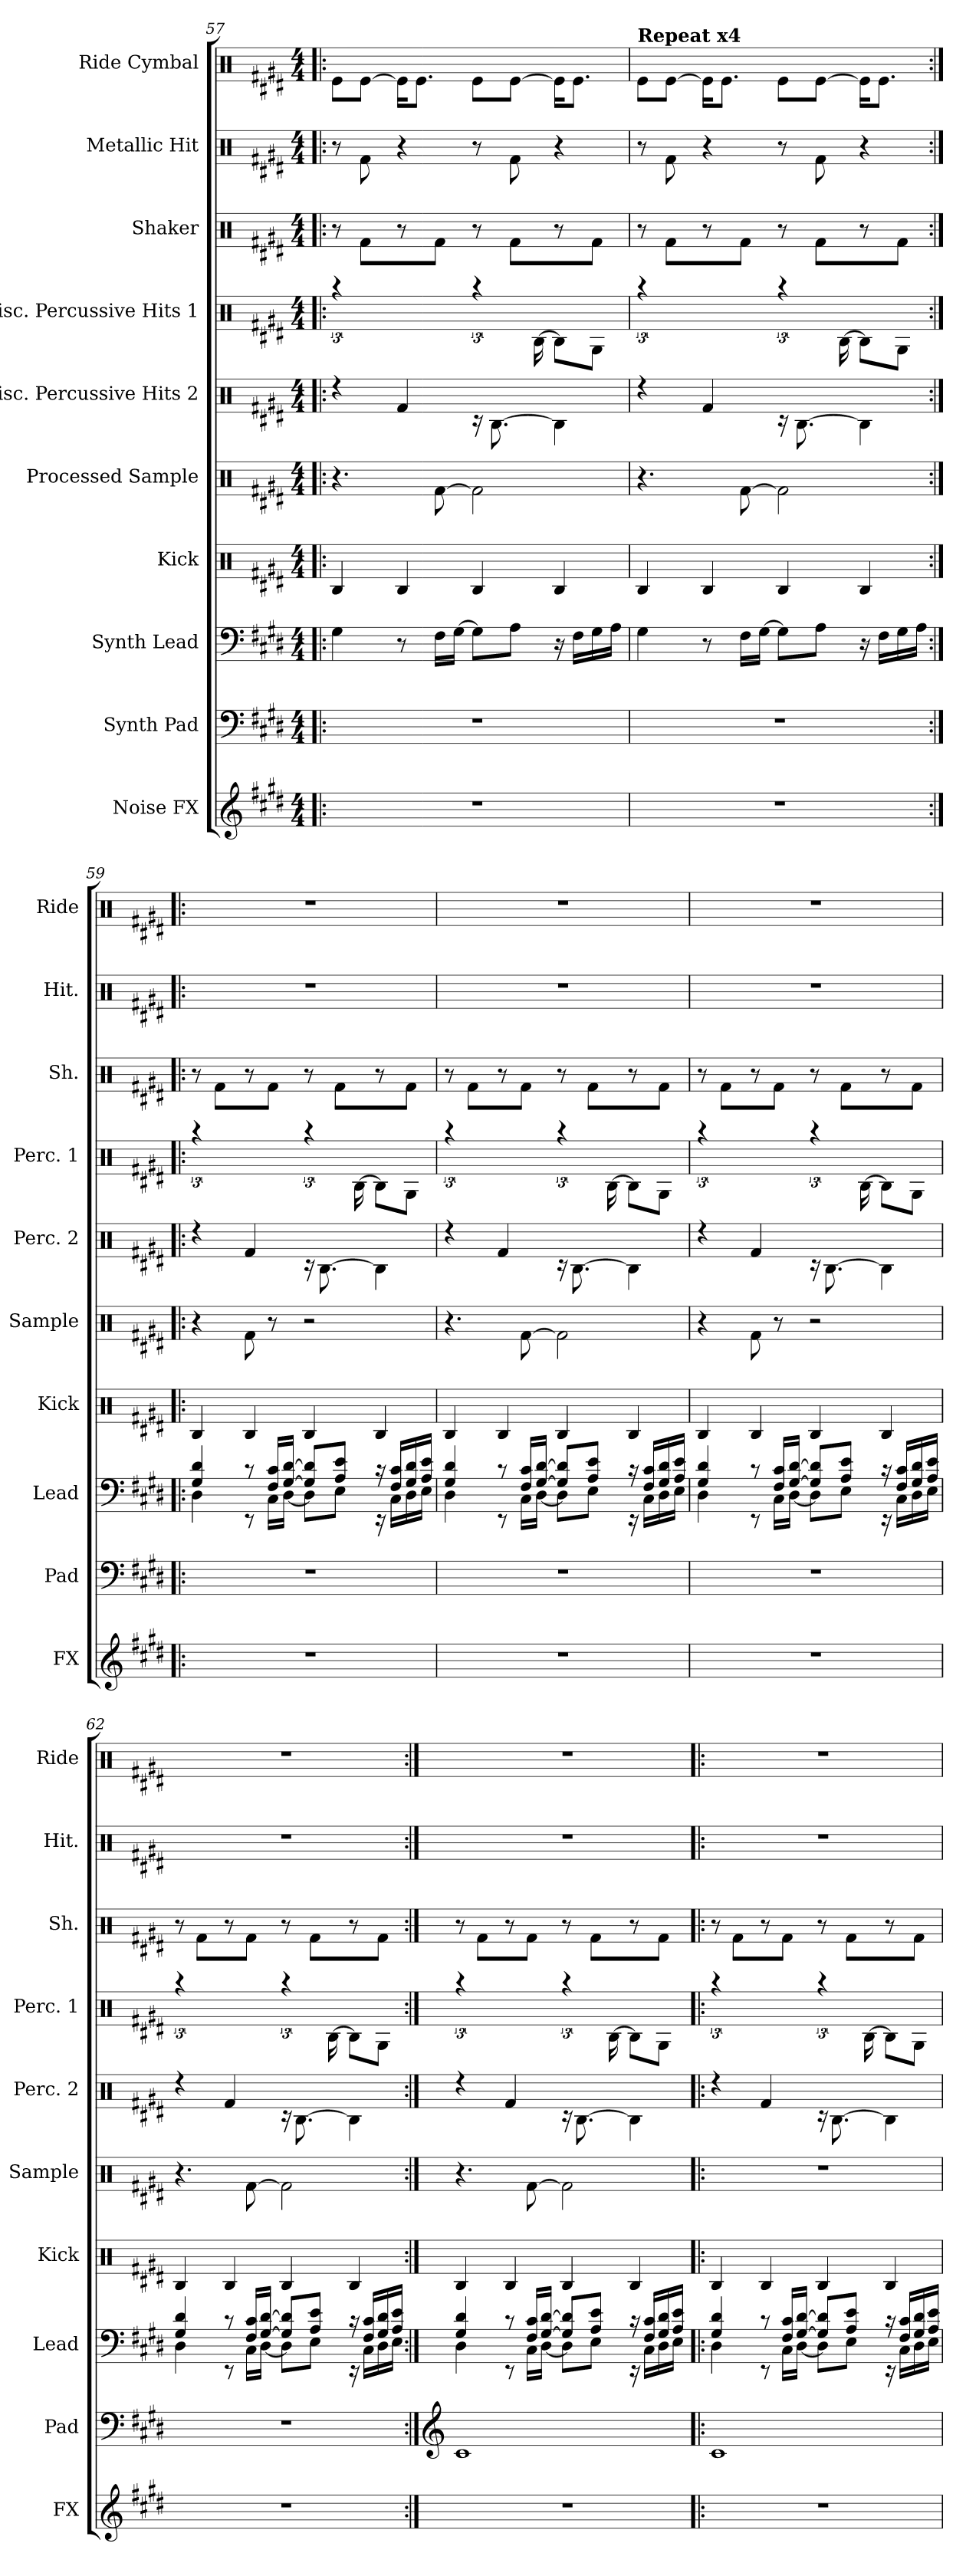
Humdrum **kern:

**kern	**kern	**kern	**kern	**kern	**kern	**kern	**kern	**kern	**kern
*part10	*part9	*part8	*part7	*part6	*part5	*part4	*part3	*part2	*part1
*staff10	*staff9	*staff8	*staff7	*staff6	*staff5	*staff4	*staff3	*staff2	*staff1
*I"Noise FX	*I"Synth Pad	*I"Synth Lead	*I"Kick	*I"Processed Sample	*I"Misc. Percussive Hits 2	*I"Misc. Percussive Hits 1	*I"Shaker	*I"Metallic Hit	*I"Ride Cymbal
*I'FX	*I'Pad	*I'Lead	*I'Kick	*I'Sample	*I'Perc. 2	*I'Perc. 1	*I'Sh.	*I'Hit.	*I'Ride
*clefG2	*clefF4	*clefF4	*clefX	*clefX	*clefX	*clefX	*clefX	*clefX	*clefX
*k[f#c#g#d#]	*k[f#c#g#d#]	*k[f#c#g#d#]	*k[f#c#g#d#]	*k[f#c#g#d#]	*k[f#c#g#d#]	*k[f#c#g#d#]	*k[f#c#g#d#]	*k[f#c#g#d#]	*k[f#c#g#d#]
*E:	*E:	*E:	*E:	*E:	*E:	*E:	*E:	*E:	*E:
*M4/4	*M4/4	*M4/4	*M4/4	*M4/4	*M4/4	*M4/4	*M4/4	*M4/4	*M4/4
=57!|:	=57!|:	=57!|:	=57!|:	=57!|:	=57!|:	=57!|:	=57!|:	=57!|:	=57!|:
*	*	*	*	*	*^	*^	*	*	*
1r	1r	4G#\	4RB/	4.r	4rdd	2ryy	6raa	2ryy	8r	8r	8Re\L
.	.	.	.	.	.	.	.	.	8Rf\L	8Rf\	[8Re\J
.	.	.	.	.	.	.	12R/	.	.	.	.
.	.	8r	4RB/	.	4Rf/	.	4R/	.	8r	4r	16Re\KL]
.	.	.	.	.	.	.	.	.	.	.	8.Re\J
.	.	16F#\LL	.	[8Rf\	.	.	.	.	8Rf\J	.	.
.	.	[16G#\JJ	.	.	.	.	.	.	.	.	.
.	.	8G#\L]	4RB/	2Rf\]	2ryy	16rc	6raa	8ryy	8r	8r	8Re\L
.	.	.	.	.	.	[<8.RB\	.	.	.	.	.
.	.	8A\J	.	.	.	.	.	16ryy	8Rf\L	8Rf\	[8Re\J
.	.	.	.	.	.	.	12R/	.	.	.	.
.	.	.	.	.	.	.	.	[<16RB\	.	.	.
.	.	16r	4RB/	.	.	4RB\]	4R/	8RB\L]	8r	4r	16Re\KL]
.	.	16F#\LL	.	.	.	.	.	.	.	.	8.Re\J
.	.	16G#\	.	.	.	.	.	8RG\J	8Rf\J	.	.
.	.	16A\JJ	.	.	.	.	.	.	.	.	.
=58	=58	=58	=58	=58	=58	=58	=58	=58	=58	=58	=58
!	!	!	!	!	!	!	!	!	!	!	!LO:TX:a:B:t=Repeat x4
1r	1r	4G#\	4RB/	4.r	4rdd	2ryy	6raa	2ryy	8r	8r	8Re\L
.	.	.	.	.	.	.	.	.	8Rf\L	8Rf\	[8Re\J
.	.	.	.	.	.	.	12R/	.	.	.	.
.	.	8r	4RB/	.	4Rf/	.	4R/	.	8r	4r	16Re\KL]
.	.	.	.	.	.	.	.	.	.	.	8.Re\J
.	.	16F#\LL	.	[8Rf\	.	.	.	.	8Rf\J	.	.
.	.	[16G#\JJ	.	.	.	.	.	.	.	.	.
.	.	8G#\L]	4RB/	2Rf\]	2ryy	16rc	6raa	8ryy	8r	8r	8Re\L
.	.	.	.	.	.	[<8.RB\	.	.	.	.	.
.	.	8A\J	.	.	.	.	.	16ryy	8Rf\L	8Rf\	[8Re\J
.	.	.	.	.	.	.	12R/	.	.	.	.
.	.	.	.	.	.	.	.	[<16RB\	.	.	.
.	.	16r	4RB/	.	.	4RB\]	4R/	8RB\L]	8r	4r	16Re\KL]
.	.	16F#\LL	.	.	.	.	.	.	.	.	8.Re\J
.	.	16G#\	.	.	.	.	.	8RG\J	8Rf\J	.	.
.	.	16A\JJ	.	.	.	.	.	.	.	.	.
=59:|!|:	=59:|!|:	=59:|!|:	=59:|!|:	=59:|!|:	=59:|!|:	=59:|!|:	=59:|!|:	=59:|!|:	=59:|!|:	=59:|!|:	=59:|!|:
*	*	*^	*	*	*	*	*	*	*	*	*
1r	1r	4G#/ 4d#/	4D#\	4RB/	4r	4rdd	2ryy	6raa	2ryy	8r	1r	1r
.	.	.	.	.	.	.	.	.	.	8Rf\L	.	.
.	.	.	.	.	.	.	.	12R/	.	.	.	.
.	.	8rc	8rEE	4RB/	8Rf\	4Rf/	.	4R/	.	8r	.	.
.	.	16F#/ 16c#/LL	16C#\LL	.	8r	.	.	.	.	8Rf\J	.	.
.	.	[>16G#/ [>16d#/JJ	[<16D#\JJ	.	.	.	.	.	.	.	.	.
.	.	8G#/] 8d#/]L	8D#\L]	4RB/	2r	2ryy	16rc	6raa	8ryy	8r	.	.
.	.	.	.	.	.	.	[<8.RB\	.	.	.	.	.
.	.	8A/ 8e/J	8E\J	.	.	.	.	.	16ryy	8Rf\L	.	.
.	.	.	.	.	.	.	.	12R/	.	.	.	.
.	.	.	.	.	.	.	.	.	[<16RB\	.	.	.
.	.	16rc	16rEE	4RB/	.	.	4RB\]	4R/	8RB\L]	8r	.	.
.	.	16F#/ 16c#/LL	16C#\LL	.	.	.	.	.	.	.	.	.
.	.	16G#/ 16d#/	16D#\	.	.	.	.	.	8RG\J	8Rf\J	.	.
.	.	16A/ 16e/JJ	16E\JJ	.	.	.	.	.	.	.	.	.
=60	=60	=60	=60	=60	=60	=60	=60	=60	=60	=60	=60	=60
1r	1r	4G#/ 4d#/	4D#\	4RB/	4.r	4rdd	2ryy	6raa	2ryy	8r	1r	1r
.	.	.	.	.	.	.	.	.	.	8Rf\L	.	.
.	.	.	.	.	.	.	.	12R/	.	.	.	.
.	.	8rc	8rEE	4RB/	.	4Rf/	.	4R/	.	8r	.	.
.	.	16F#/ 16c#/LL	16C#\LL	.	[8Rf\	.	.	.	.	8Rf\J	.	.
.	.	[>16G#/ [>16d#/JJ	[<16D#\JJ	.	.	.	.	.	.	.	.	.
.	.	8G#/] 8d#/]L	8D#\L]	4RB/	2Rf\]	2ryy	16rc	6raa	8ryy	8r	.	.
.	.	.	.	.	.	.	[<8.RB\	.	.	.	.	.
.	.	8A/ 8e/J	8E\J	.	.	.	.	.	16ryy	8Rf\L	.	.
.	.	.	.	.	.	.	.	12R/	.	.	.	.
.	.	.	.	.	.	.	.	.	[<16RB\	.	.	.
.	.	16rc	16rEE	4RB/	.	.	4RB\]	4R/	8RB\L]	8r	.	.
.	.	16F#/ 16c#/LL	16C#\LL	.	.	.	.	.	.	.	.	.
.	.	16G#/ 16d#/	16D#\	.	.	.	.	.	8RG\J	8Rf\J	.	.
.	.	16A/ 16e/JJ	16E\JJ	.	.	.	.	.	.	.	.	.
!!LO:LB:g=z
=61	=61	=61	=61	=61	=61	=61	=61	=61	=61	=61	=61	=61
1r	1r	4G#/ 4d#/	4D#\	4RB/	4r	4rdd	2ryy	6raa	2ryy	8r	1r	1r
.	.	.	.	.	.	.	.	.	.	8Rf\L	.	.
.	.	.	.	.	.	.	.	12R/	.	.	.	.
.	.	8rc	8rEE	4RB/	8Rf\	4Rf/	.	4R/	.	8r	.	.
.	.	16F#/ 16c#/LL	16C#\LL	.	8r	.	.	.	.	8Rf\J	.	.
.	.	[>16G#/ [>16d#/JJ	[<16D#\JJ	.	.	.	.	.	.	.	.	.
.	.	8G#/] 8d#/]L	8D#\L]	4RB/	2r	2ryy	16rc	6raa	8ryy	8r	.	.
.	.	.	.	.	.	.	[<8.RB\	.	.	.	.	.
.	.	8A/ 8e/J	8E\J	.	.	.	.	.	16ryy	8Rf\L	.	.
.	.	.	.	.	.	.	.	12R/	.	.	.	.
.	.	.	.	.	.	.	.	.	[<16RB\	.	.	.
.	.	16rc	16rEE	4RB/	.	.	4RB\]	4R/	8RB\L]	8r	.	.
.	.	16F#/ 16c#/LL	16C#\LL	.	.	.	.	.	.	.	.	.
.	.	16G#/ 16d#/	16D#\	.	.	.	.	.	8RG\J	8Rf\J	.	.
.	.	16A/ 16e/JJ	16E\JJ	.	.	.	.	.	.	.	.	.
=62	=62	=62	=62	=62	=62	=62	=62	=62	=62	=62	=62	=62
1r	1r	4G#/ 4d#/	4D#\	4RB/	4.r	4rdd	2ryy	6raa	2ryy	8r	1r	1r
.	.	.	.	.	.	.	.	.	.	8Rf\L	.	.
.	.	.	.	.	.	.	.	12R/	.	.	.	.
.	.	8rc	8rEE	4RB/	.	4Rf/	.	4R/	.	8r	.	.
.	.	16F#/ 16c#/LL	16C#\LL	.	[8Rf\	.	.	.	.	8Rf\J	.	.
.	.	[>16G#/ [>16d#/JJ	[<16D#\JJ	.	.	.	.	.	.	.	.	.
.	.	8G#/] 8d#/]L	8D#\L]	4RB/	2Rf\]	2ryy	16rc	6raa	8ryy	8r	.	.
.	.	.	.	.	.	.	[<8.RB\	.	.	.	.	.
.	.	8A/ 8e/J	8E\J	.	.	.	.	.	16ryy	8Rf\L	.	.
.	.	.	.	.	.	.	.	12R/	.	.	.	.
.	.	.	.	.	.	.	.	.	[<16RB\	.	.	.
.	.	16rc	16rEE	4RB/	.	.	4RB\]	4R/	8RB\L]	8r	.	.
.	.	16F#/ 16c#/LL	16C#\LL	.	.	.	.	.	.	.	.	.
.	.	16G#/ 16d#/	16D#\	.	.	.	.	.	8RG\J	8Rf\J	.	.
.	.	16A/ 16e/JJ	16E\JJ	.	.	.	.	.	.	.	.	.
=63:|!	=63:|!	=63:|!	=63:|!	=63:|!	=63:|!	=63:|!	=63:|!	=63:|!	=63:|!	=63:|!	=63:|!	=63:|!
*	*clefG2	*	*	*	*	*	*	*	*	*	*	*
1r	1c#	4G#/ 4d#/	4D#\	4RB/	4.r	4rdd	2ryy	6raa	2ryy	8r	1r	1r
.	.	.	.	.	.	.	.	.	.	8Rf\L	.	.
.	.	.	.	.	.	.	.	12R/	.	.	.	.
.	.	8rc	8rEE	4RB/	.	4Rf/	.	4R/	.	8r	.	.
.	.	16F#/ 16c#/LL	16C#\LL	.	[8Rf\	.	.	.	.	8Rf\J	.	.
.	.	[>16G#/ [>16d#/JJ	[<16D#\JJ	.	.	.	.	.	.	.	.	.
.	.	8G#/] 8d#/]L	8D#\L]	4RB/	2Rf\]	2ryy	16rc	6raa	8ryy	8r	.	.
.	.	.	.	.	.	.	[<8.RB\	.	.	.	.	.
.	.	8A/ 8e/J	8E\J	.	.	.	.	.	16ryy	8Rf\L	.	.
.	.	.	.	.	.	.	.	12R/	.	.	.	.
.	.	.	.	.	.	.	.	.	[<16RB\	.	.	.
.	.	16rc	16rEE	4RB/	.	.	4RB\]	4R/	8RB\L]	8r	.	.
.	.	16F#/ 16c#/LL	16C#\LL	.	.	.	.	.	.	.	.	.
.	.	16G#/ 16d#/	16D#\	.	.	.	.	.	8RG\J	8Rf\J	.	.
.	.	16A/ 16e/JJ	16E\JJ	.	.	.	.	.	.	.	.	.
=64!|:	=64!|:	=64!|:	=64!|:	=64!|:	=64!|:	=64!|:	=64!|:	=64!|:	=64!|:	=64!|:	=64!|:	=64!|:
1r	1c#	4G#/ 4d#/	4D#\	4RB/	1r	4rdd	2ryy	6raa	2ryy	8r	1r	1r
.	.	.	.	.	.	.	.	.	.	8Rf\L	.	.
.	.	.	.	.	.	.	.	12R/	.	.	.	.
.	.	8rc	8rEE	4RB/	.	4Rf/	.	4R/	.	8r	.	.
.	.	16F#/ 16c#/LL	16C#\LL	.	.	.	.	.	.	8Rf\J	.	.
.	.	[>16G#/ [>16d#/JJ	[<16D#\JJ	.	.	.	.	.	.	.	.	.
.	.	8G#/] 8d#/]L	8D#\L]	4RB/	.	2ryy	16rc	6raa	8ryy	8r	.	.
.	.	.	.	.	.	.	[<8.RB\	.	.	.	.	.
.	.	8A/ 8e/J	8E\J	.	.	.	.	.	16ryy	8Rf\L	.	.
.	.	.	.	.	.	.	.	12R/	.	.	.	.
.	.	.	.	.	.	.	.	.	[<16RB\	.	.	.
.	.	16rc	16rEE	4RB/	.	.	4RB\]	4R/	8RB\L]	8r	.	.
.	.	16F#/ 16c#/LL	16C#\LL	.	.	.	.	.	.	.	.	.
.	.	16G#/ 16d#/	16D#\	.	.	.	.	.	8RG\J	8Rf\J	.	.
.	.	16A/ 16e/JJ	16E\JJ	.	.	.	.	.	.	.	.	.
*	*	*	*	*	*	*v	*v	*	*	*	*	*
*	*	*v	*v	*	*	*	*v	*v	*	*	*
=	=	=	=	=	=	=	=	=	=
*-	*-	*-	*-	*-	*-	*-	*-	*-	*-
